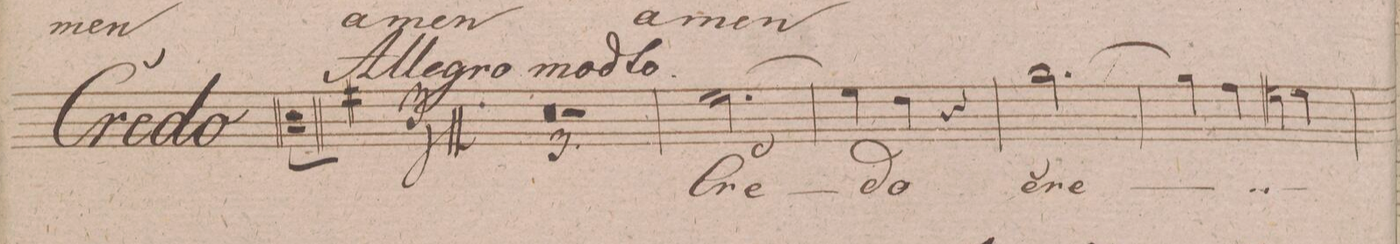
**kern	**text	**dynam
*I"Alto.	*	*
*clefC3	*	*
*k[f#]	*	*
*M3/4	*	*
1.r	.	.
=2	=2	=2
=3	=3	=3
2.r	.	.
=4	=4	=4
*2\right	*	*
[2.f#\	Cre-	.
=5	=5	=5
*4\right	*	*
4f#\]	.	.
4e\	-do	.
4r	.	.
=6	=6	=6
[2.a\	cre-	.
=7	=7	=7
4a\]	.	.
4g\	.	.
4fn\	.	.
=8	=8	=8
*-	*-	*-
